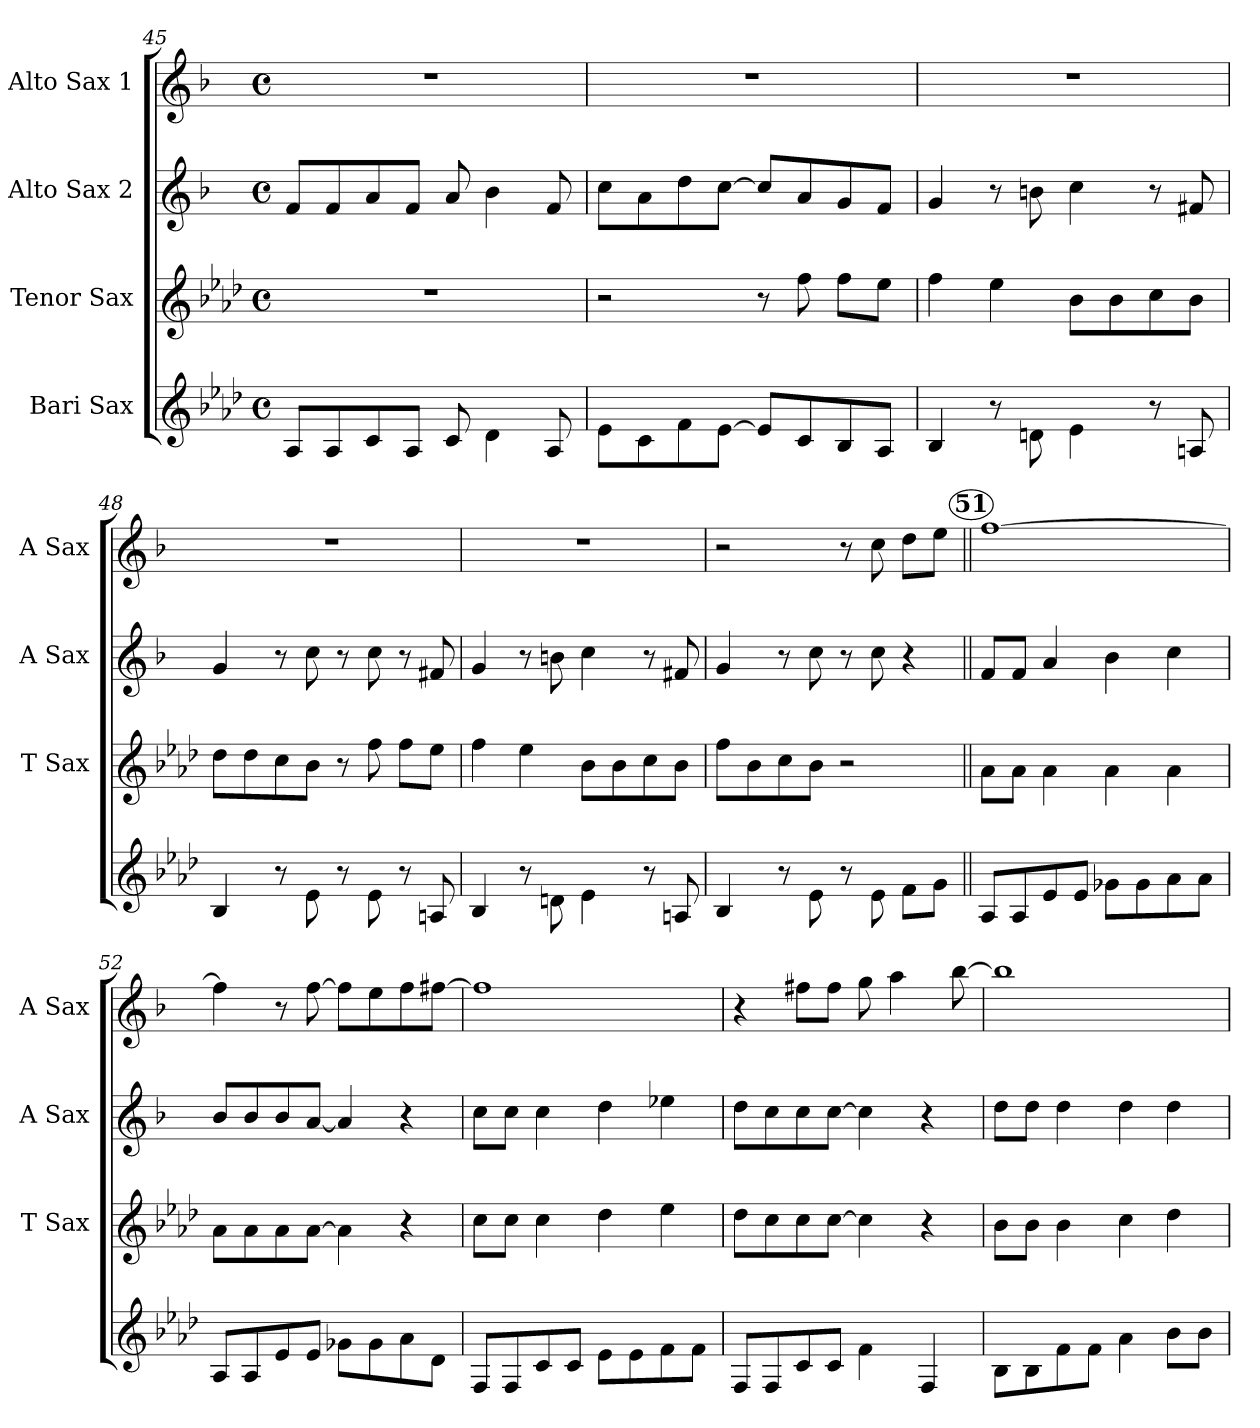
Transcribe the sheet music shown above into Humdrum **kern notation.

**kern	**kern	**kern	**kern
*part4	*part3	*part2	*part1
*staff4	*staff3	*staff2	*staff1
*I"Bari Sax	*I"Tenor Sax	*I"Alto Sax 2	*I"Alto Sax 1
*	*I'T Sax	*I'A Sax	*I'A Sax
*clefG2	*clefG2	*clefG2	*clefG2
*ITrd12c21	*ITrd8c14	*ITrd5c9	*ITrd5c9
*k[b-e-a-d-]	*k[b-e-a-d-]	*k[b-e-a-d-]	*k[b-e-a-d-]
*A-:	*A-:	*A-:	*A-:
*M4/4	*M4/4	*M4/4	*M4/4
*met(c)	*met(c)	*met(c)	*met(c)
=45	=45	=45	=45
8AA-i/L	1r	8A-i/L	1r
8AA-/	.	8A-/	.
8C/	.	8c/	.
8AA-/J	.	8A-/J	.
8C/	.	8c/	.
4D-\	.	4d-i\	.
8AA-/	.	8A-/	.
=46	=46	=46	=46
8E-\L	2r	8e-\L	1r
8C\	.	8c\	.
8F\	.	8f\	.
[8E-\J	.	[8e-\J	.
8E-/L]	8r	8e-/L]	.
8C/	8f\	8c/	.
8BB-/	8f\L	8B-/	.
8AA-/J	8e-\J	8A-/J	.
=47	=47	=47	=47
4BB-/	4f\	4B-/	1r
8r	4e-\	8r	.
8Dn\	.	8dn\	.
4E-\	8B-\L	4e-\	.
.	8B-\	.	.
8r	8c\	8r	.
8AAn/	8B-\J	8An/	.
=48	=48	=48	=48
4BB-/	8d-\L	4B-/	1r
.	8d-\	.	.
8r	8c\	8r	.
8E-\	8B-\J	8e-\	.
8r	8r	8r	.
8E-\	8f\	8e-\	.
8r	8f\L	8r	.
8AAn/	8e-\J	8An/	.
!!LO:PB:g=z
=49	=49	=49	=49
4BB-/	4f\	4B-/	1r
8r	4e-\	8r	.
8Dn\	.	8dn\	.
4E-\	8B-\L	4e-\	.
.	8B-\	.	.
8r	8c\	8r	.
8AAn/	8B-\J	8An/	.
=50	=50	=50	=50
4BB-/	8f\L	4B-/	2r
.	8B-\	.	.
8r	8c\	8r	.
8E-\	8B-\J	8e-\	.
8r	2r	8r	8r
8E-\	.	8e-\	8e-i\
8F\L	.	4r	8f\L
8G\J	.	.	8g\J
!!LO:REH:place=s1:a:B:enc=circle:fs=12:t=51
=51||	=51||	=51||	=51||
8AA-i/L	8A-\L	8A-/L	[1a-i
8AA-/	8A-\J	8A-/J	.
8E-/	4A-\	4c/	.
8E-/J	.	.	.
8G-X\L	4A-\	4d-i\	.
8G-\	.	.	.
8A-\	4A-\	4e-\	.
8A-\J	.	.	.
=52	=52	=52	=52
8AA-/L	8A-\L	8d-/L	4a-\]
8AA-/	8A-\	8d-/	.
8E-/	8A-\	8d-/	8r
8E-/J	[8A-\J	[8c/J	[8a-\
8G-X\L	4A-\]	4c/]	8a-\L]
8G-\	.	.	8g\
8A-\	4r	4r	8a-\
8D-\J	.	.	[8an\J
=53	=53	=53	=53
8FF/L	8c\L	8e-\L	1a]
8FF/	8c\J	8e-\J	.
8C/	4c\	4e-\	.
8C/J	.	.	.
8E-\L	4d-\	4f\	.
8E-\	.	.	.
8F\	4e-\	4g-X\	.
8F\J	.	.	.
=54	=54	=54	=54
8FF/L	8d-\L	8f\L	4r
8FF/	8c\	8e-\	.
8C/	8c\	8e-\	8an\L
8C/J	[8c\J	[8e-\J	8a\J
4F\	4c\]	4e-\]	8b-\
.	.	.	4cc\
4FF/	4r	4r	.
.	.	.	[8dd-i\
!!LO:LB:g=z
=55	=55	=55	=55
8BB-\L	8B-\L	8f\L	1dd-]
8BB-\	8B-\J	8f\J	.
8F\	4B-\	4f\	.
8F\J	.	.	.
4A-\	4c\	4f\	.
8B-\L	4d-\	4f\	.
8B-\J	.	.	.
=	=	=	=
*-	*-	*-	*-
